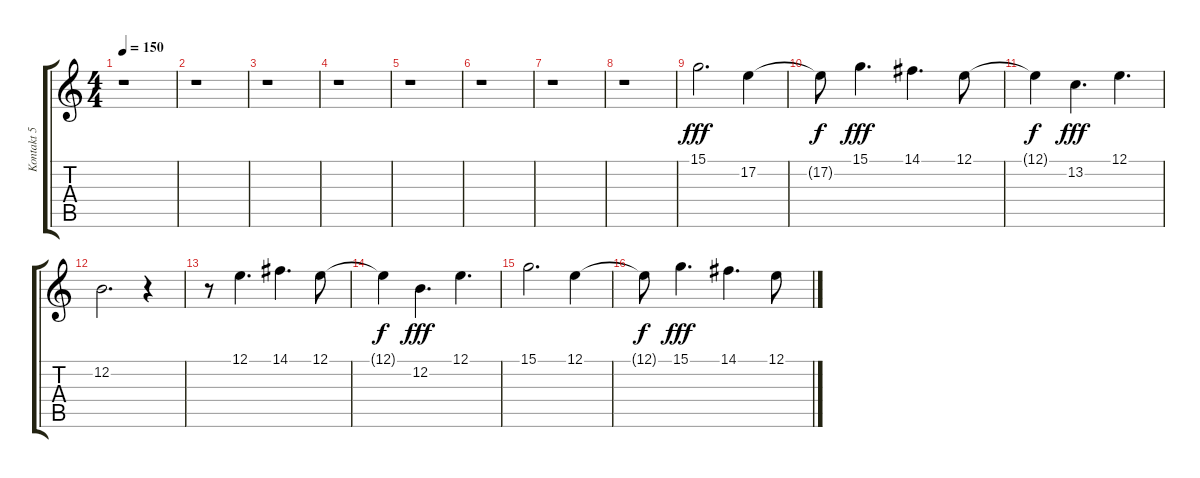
\track ("Kontakt 5 #2 (MIDI)" "Kontakt 5 ") {instrument acousticgrandpiano}
\staff {score tabs}
\tuning (E4 B3 G3 D3 A2 E2) {hide}
\ts (4 4)
\tempo 150
\clef g2
\ks c
r.1{dy fff} |
r.1 |
r.1 |
r.1 |
r.1 |
r.1 |
r.1 |
r.1 |
15.1.2{d} 17.2.4 |
17.2{t}.8{dy f} 15.1.4{d dy fff} 14.1.4{d} 12.1.8 |
12.1{t}.4{dy f} 13.2.4{d dy fff} 12.1.4{d} |
12.2.2{d} r.4 |
r.8 12.1.4{d} 14.1.4{d} 12.1.8 |
12.1{t}.4{dy f} 12.2.4{d dy fff} 12.1.4{d} |
15.1.2{d} 12.1.4 |
12.1{t}.8{dy f} 15.1.4{d dy fff} 14.1.4{d} 12.1.8
